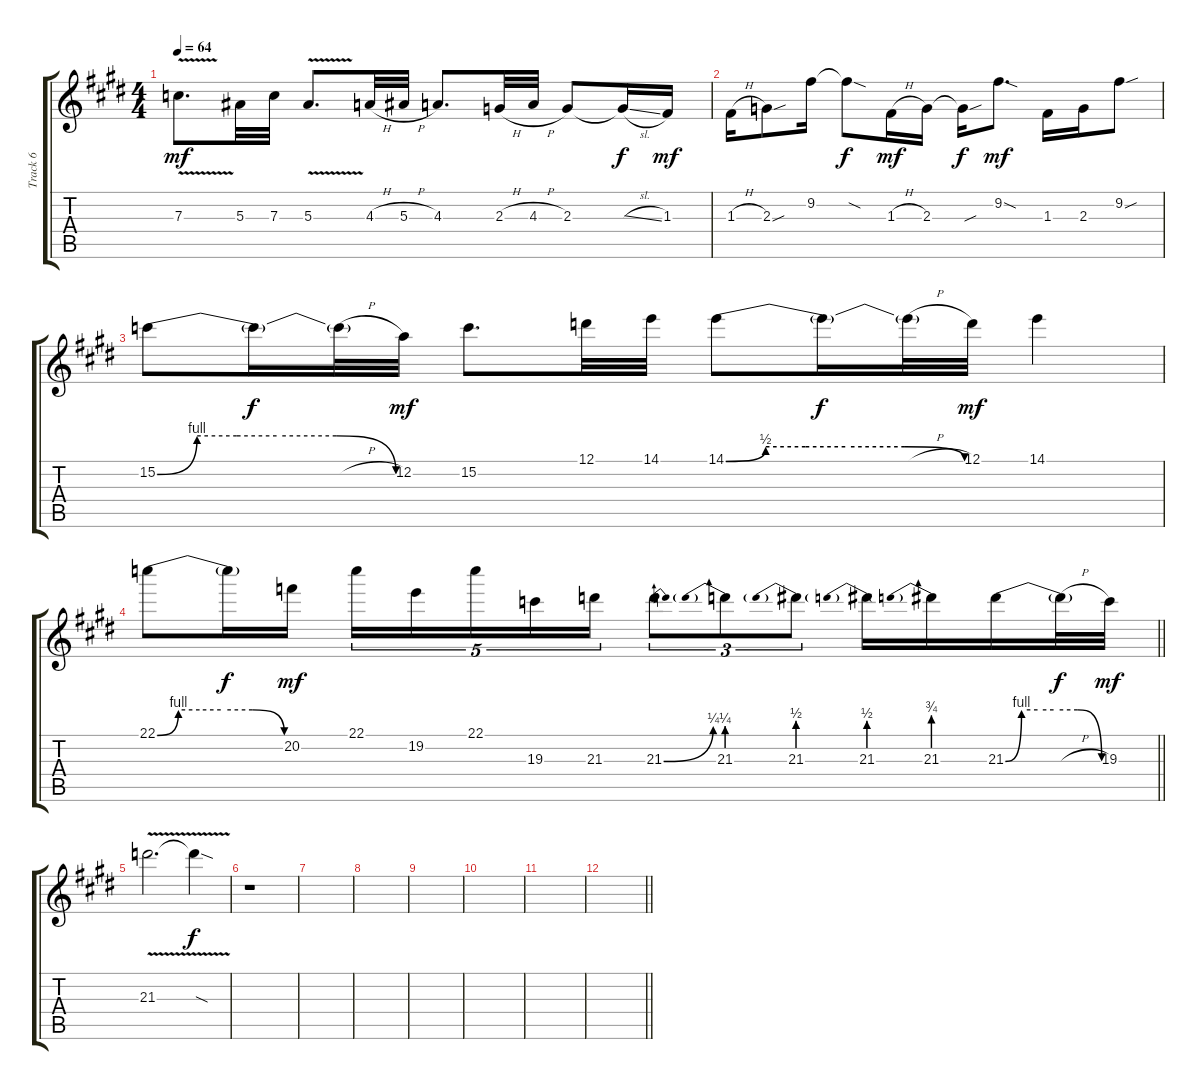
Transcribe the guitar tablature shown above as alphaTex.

\track ("Track 6" "Track 6") {instrument distortionguitar}
\staff {score tabs}
\tuning (D4 A3 F3 C3 G2 D2) {hide}
\ts (4 4)
\tempo 64
\clef g2
\ks e
7.3{v}.8{d dy mf} 5.3.32 7.3.32 5.3{v}.8{d} 4.3{h}.32 5.3{h}.32 4.3.8{d} 2.3{h}.32 4.3{h}.32 2.3.8 2.3{sl t}.16{dy f} 1.3.16{dy mf} |
1.3{h}.16 2.3{sou}.8 9.2.16 9.2{sod t}.8{dy f} 1.3{h}.16{dy mf} 2.3.16 2.3{sou t}.16{dy f} 9.2{sod}.8{d dy mf} 1.3.16 2.3.16 9.2{sou}.8 |
15.2{be (custom 0 0 10 4 20 4 30 4 45 4 60 0)}.8 15.2{t}.16{dy f} 15.2{h t}.32 12.2.32{dy mf} 15.2.8{d} 12.1.32 14.1.32 14.1{be (custom 0 0 10 2 20 2 30 2 45 2 60 0)}.8 14.1{t}.16{dy f} 14.1{h t}.32 12.1.32{dy mf} 14.1.4 |
\barLineRight lightlight
22.1{be (custom 0 0 10 4 20 4 30 4 45 4 60 0)}.8 22.1{t}.16{dy f} 20.2.16{dy mf} 22.1.16{tu (5 4)} 19.2.16{tu (5 4)} 22.1.16{tu (5 4)} 19.3.16{tu (5 4)} 21.3.16{tu (5 4)} 21.3{be (bend 0 0 60 1)}.8{tu (3 2)} 21.3{be (prebend 0 1 60 1)}.8{tu (3 2)} 21.3{be (prebend 0 2 60 2)}.8{tu (3 2)} 21.3{be (prebend 0 2 60 2)}.16 21.3{be (prebend 0 3 60 3)}.16 21.3{be (custom 0 0 10 4 20 4 30 4 45 4 60 0)}.16 21.3{h t}.32{dy f} 19.3.32{dy mf} |
21.3{v}.2{d} 21.3{sod t}.4{dy f} |
r.1 |
|
|
|
|
|
\barLineRight lightlight
